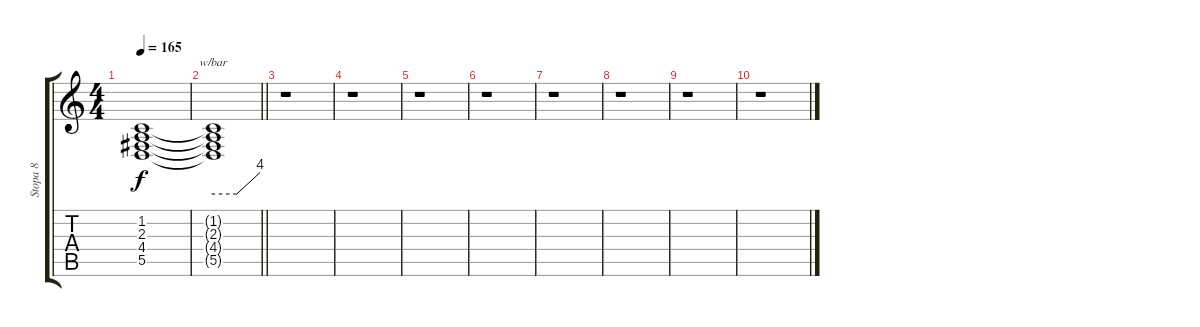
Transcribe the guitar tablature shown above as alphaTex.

\track ("Stopa 8" "Stopa 8") {instrument flute}
\staff {score tabs}
\tuning (E4 B3 G3 D3 A2 E2) {hide}
\ts (4 4)
\tempo 165
\clef g2
\ks c
(1.2 2.3{t} 4.4{t} 5.5{t}).1{dy f} |
\barLineRight lightlight
(1.2{t} 2.3{t} 4.4{t} 5.5{t}).1{tbe (custom default 0 0 30 0 60 16)} |
\section ("" "")
r.1 |
r.1 |
r.1 |
r.1 |
r.1 |
r.1 |
r.1 |
r.1
